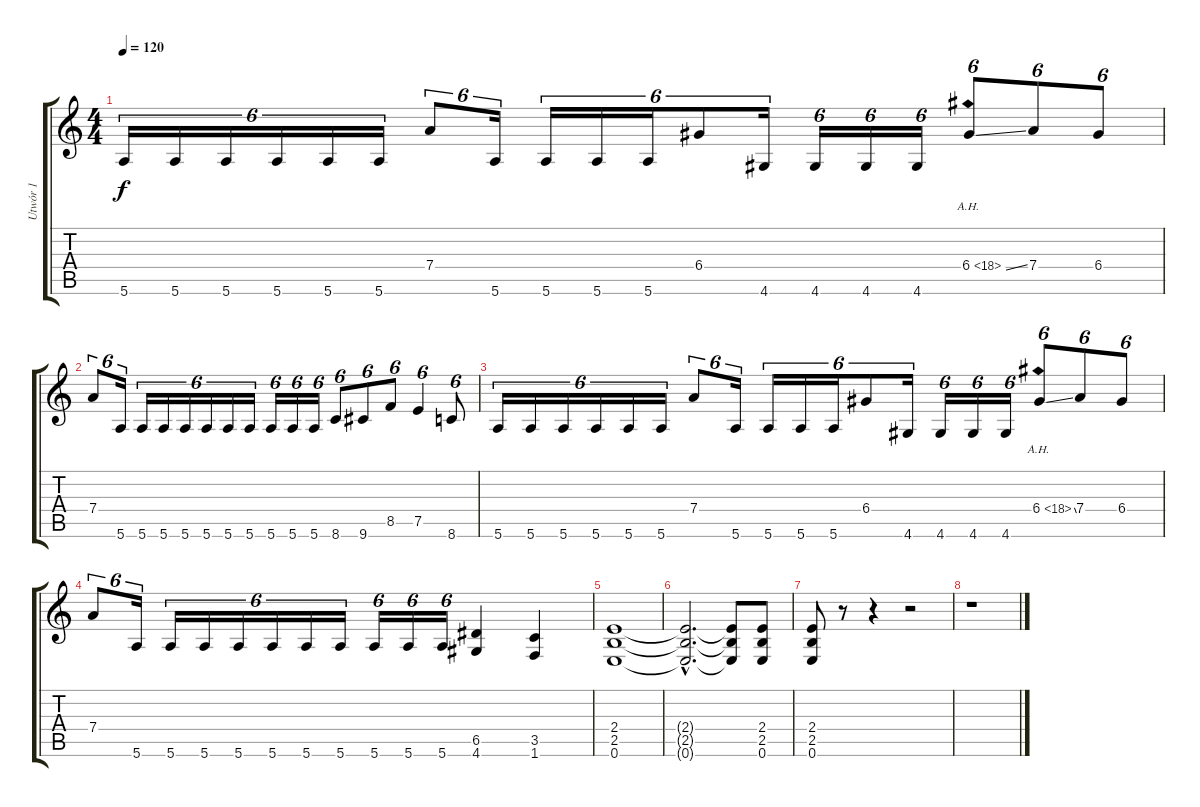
\track ("Utwór 1" "Utwór 1") {instrument acousticguitarnylon}
\staff {score tabs}
\tuning (E4 B3 G3 D3 A2 E2) {hide}
\ts (4 4)
\tempo 120
\clef g2
\ks c
5.6.16{tu (6 4) dy f} 5.6.16{tu (6 4)} 5.6.16{tu (6 4)} 5.6.16{tu (6 4)} 5.6.16{tu (6 4)} 5.6.16{tu (6 4)} 7.4.8{tu (6 4)} 5.6.16{tu (6 4)} 5.6.16{tu (6 4)} 5.6.16{tu (6 4)} 5.6.16{tu (6 4)} 6.4.8{tu (6 4)} 4.6.16{tu (6 4)} 4.6.16{tu (6 4)} 4.6.16{tu (6 4)} 4.6.16{tu (6 4)} 6.4{ah 12 ss}.8{tu (6 4)} 7.4.8{tu (6 4)} 6.4.8{tu (6 4)} |
7.4.8{tu (6 4)} 5.6.16{tu (6 4)} 5.6.16{tu (6 4)} 5.6.16{tu (6 4)} 5.6.16{tu (6 4)} 5.6.16{tu (6 4)} 5.6.16{tu (6 4)} 5.6.16{tu (6 4)} 5.6.16{tu (6 4)} 5.6.16{tu (6 4)} 5.6.16{tu (6 4)} 8.6.8{tu (6 4)} 9.6.8{tu (6 4)} 8.5.8{tu (6 4)} 7.5.4{tu (6 4)} 8.6.8{tu (6 4)} |
5.6.16{tu (6 4)} 5.6.16{tu (6 4)} 5.6.16{tu (6 4)} 5.6.16{tu (6 4)} 5.6.16{tu (6 4)} 5.6.16{tu (6 4)} 7.4.8{tu (6 4)} 5.6.16{tu (6 4)} 5.6.16{tu (6 4)} 5.6.16{tu (6 4)} 5.6.16{tu (6 4)} 6.4.8{tu (6 4)} 4.6.16{tu (6 4)} 4.6.16{tu (6 4)} 4.6.16{tu (6 4)} 4.6.16{tu (6 4)} 6.4{ah 12 ss}.8{tu (6 4)} 7.4.8{tu (6 4)} 6.4.8{tu (6 4)} |
7.4.8{tu (6 4)} 5.6.16{tu (6 4)} 5.6.16{tu (6 4)} 5.6.16{tu (6 4)} 5.6.16{tu (6 4)} 5.6.16{tu (6 4)} 5.6.16{tu (6 4)} 5.6.16{tu (6 4)} 5.6.16{tu (6 4)} 5.6.16{tu (6 4)} 5.6.16{tu (6 4)} (6.5 4.6).4 (3.5 1.6).4 |
(2.4 2.5 0.6).1 |
(2.4{hac t} 2.5{hac t} 0.6{hac t}).2{d} (2.4{t} 2.5{t} 0.6{t}).8 (2.4 2.5 0.6).8 |
(2.4 2.5 0.6).8 r.8 r.4 r.2 |
r.1
